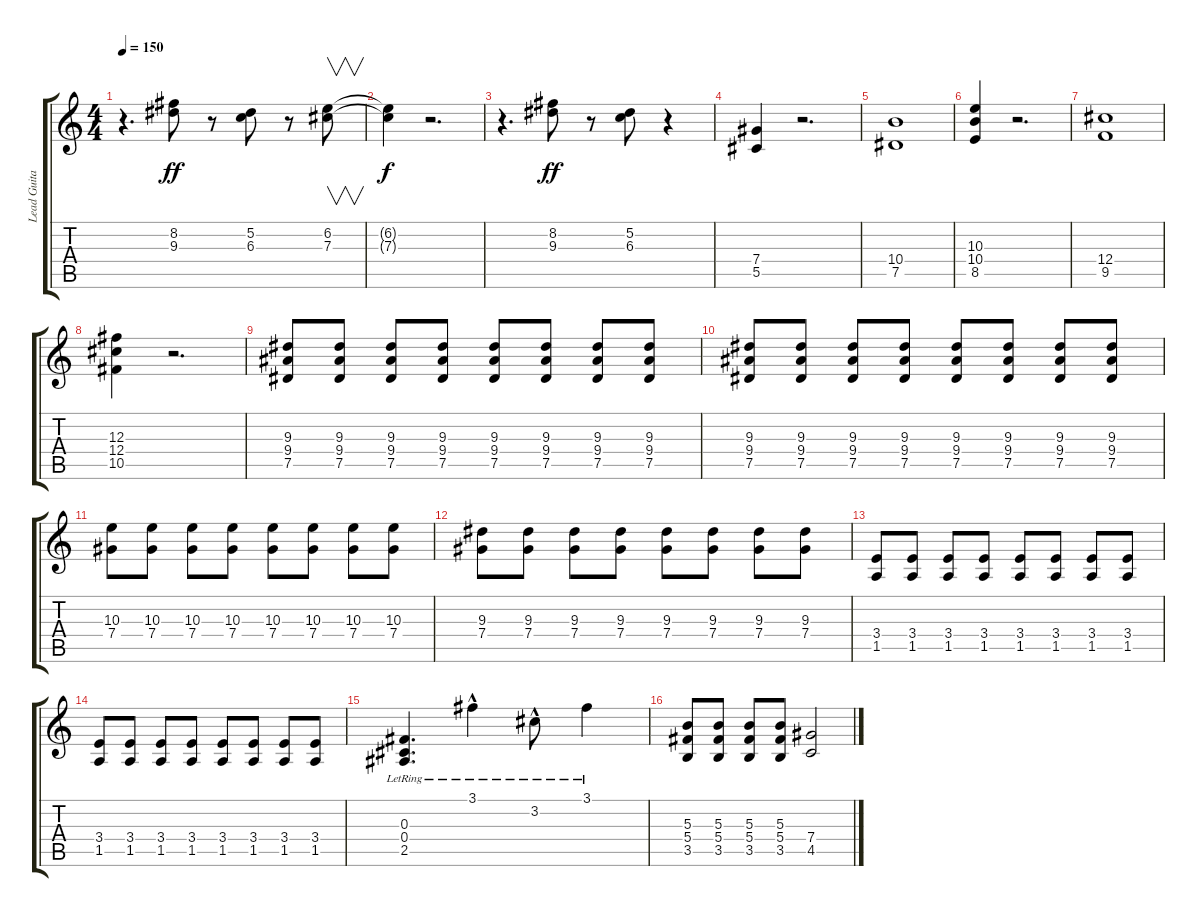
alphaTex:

\track ("Lead Guitar" "Lead Guita") {instrument overdrivenguitar}
\staff {score tabs}
\tuning (Eb4 Bb3 Gb3 Db3 Ab2 Eb2) {hide}
\ts (4 4)
\tempo 150
\clef g2
\ks c
r.4{d dy f} (8.2 9.3).8{dy ff} r.8 (5.2 6.3).8 r.8 (6.2 7.3).8{v} |
(6.2{t} 7.3{t}).4{dy f} r.2{d} |
r.4{d} (8.2 9.3).8{dy ff} r.8 (5.2 6.3).8 r.4 |
(7.4 5.5).4 r.2{d} |
(10.4 7.5).1 |
(10.3 10.4 8.5).4 r.2{d} |
(12.4 9.5).1 |
(12.3 12.4 10.5).4 r.2{d} |
(9.3 9.4 7.5).8 (9.3 9.4 7.5).8 (9.3 9.4 7.5).8 (9.3 9.4 7.5).8 (9.3 9.4 7.5).8 (9.3 9.4 7.5).8 (9.3 9.4 7.5).8 (9.3 9.4 7.5).8 |
(9.3 9.4 7.5).8 (9.3 9.4 7.5).8 (9.3 9.4 7.5).8 (9.3 9.4 7.5).8 (9.3 9.4 7.5).8 (9.3 9.4 7.5).8 (9.3 9.4 7.5).8 (9.3 9.4 7.5).8 |
(10.3 7.4).8 (10.3 7.4).8 (10.3 7.4).8 (10.3 7.4).8 (10.3 7.4).8 (10.3 7.4).8 (10.3 7.4).8 (10.3 7.4).8 |
(9.3 7.4).8 (9.3 7.4).8 (9.3 7.4).8 (9.3 7.4).8 (9.3 7.4).8 (9.3 7.4).8 (9.3 7.4).8 (9.3 7.4).8 |
(3.4 1.5).8 (3.4 1.5).8 (3.4 1.5).8 (3.4 1.5).8 (3.4 1.5).8 (3.4 1.5).8 (3.4 1.5).8 (3.4 1.5).8 |
(3.4 1.5).8 (3.4 1.5).8 (3.4 1.5).8 (3.4 1.5).8 (3.4 1.5).8 (3.4 1.5).8 (3.4 1.5).8 (3.4 1.5).8 |
(0.3{lr} 0.4{lr} 2.5{lr}).4{d} 3.1{hac lr}.4 3.2{hac lr}.8 3.1{lr}.4 |
(5.3 5.4 3.5).8 (5.3 5.4 3.5).8 (5.3 5.4 3.5).8 (5.3 5.4 3.5).8 (7.4 4.5).2
